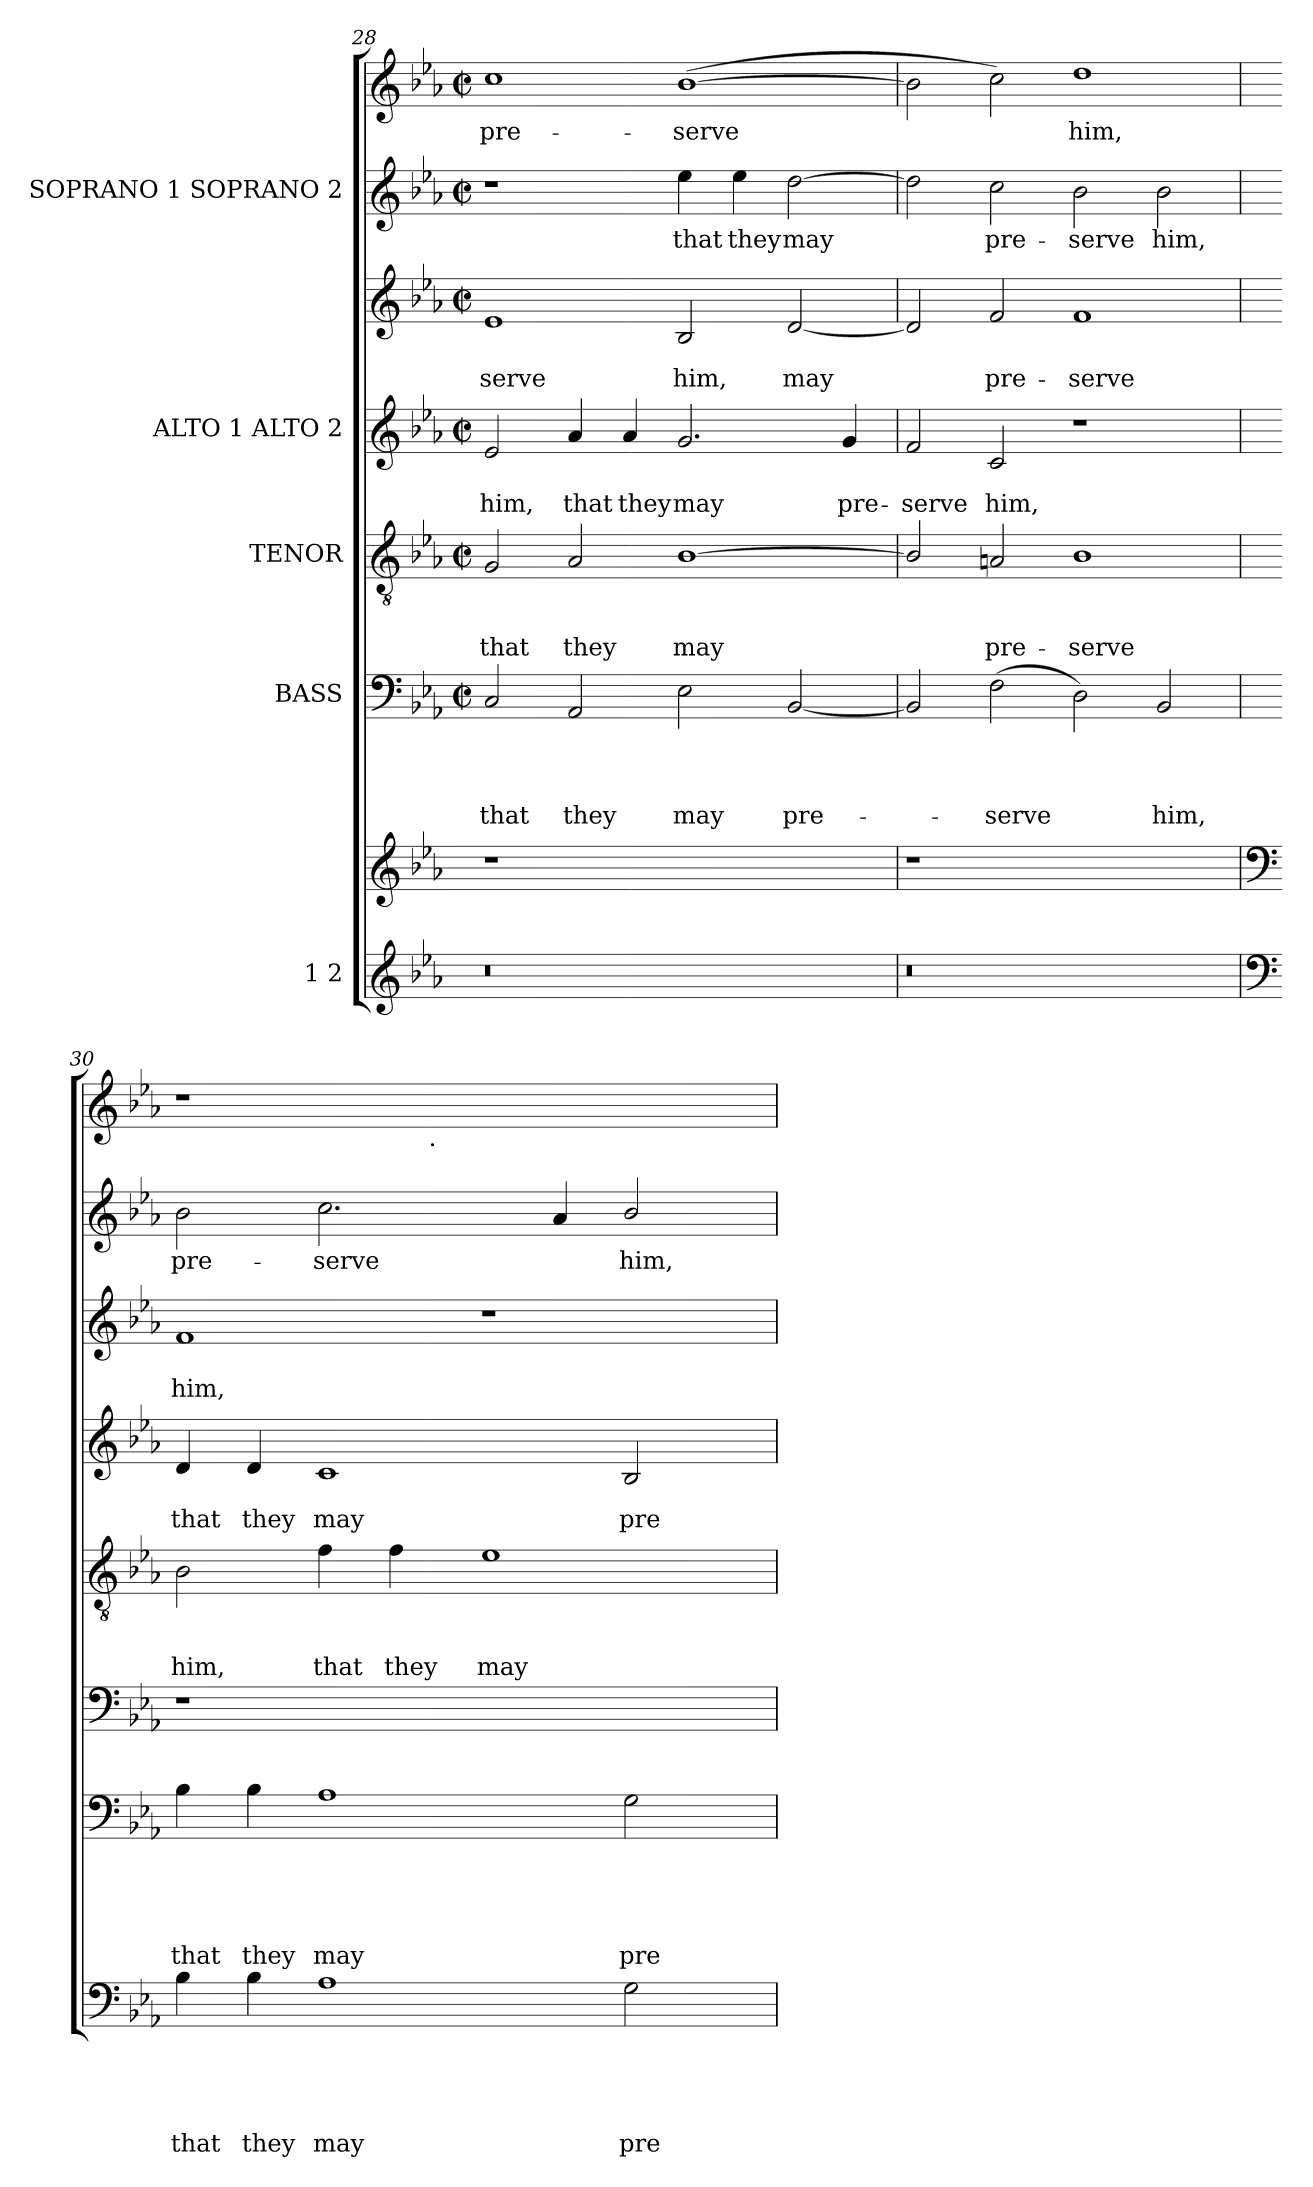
**kern	**text	**text	**text	**text	**text	**kern	**text	**text	**text	**text	**text	**kern	**text	**text	**text	**text	**kern	**text	**text	**text	**kern	**text	**text	**kern	**text	**text	**kern	**text	**kern	**text
*part5	*part5	*part5	*part5	*part5	*part5	*part5	*part5	*part5	*part5	*part5	*part5	*part4	*part4	*part4	*part4	*part4	*part3	*part3	*part3	*part3	*part2	*part2	*part2	*part2	*part2	*part2	*part1	*part1	*part1	*part1
*staff8	*staff8	*staff8	*staff8	*staff8	*staff8	*staff7	*staff7	*staff7	*staff7	*staff7	*staff7	*staff6	*staff6	*staff6	*staff6	*staff6	*staff5	*staff5	*staff5	*staff5	*staff4	*staff4	*staff4	*staff3	*staff3	*staff3	*staff2	*staff2	*staff1	*staff1
*I"1 2	*	*	*	*	*	*	*	*	*	*	*	*I"BASS	*	*	*	*	*I"TENOR	*	*	*	*I"ALTO 1 ALTO 2	*	*	*	*	*	*I"SOPRANO 1 SOPRANO 2	*	*	*
*clefG2	*	*	*	*	*	*clefG2	*	*	*	*	*	*clefF4	*	*	*	*	*clefGv2	*	*	*	*clefG2	*	*	*clefG2	*	*	*clefG2	*	*clefG2	*
*k[b-e-a-]	*	*	*	*	*	*k[b-e-a-]	*	*	*	*	*	*k[b-e-a-]	*	*	*	*	*k[b-e-a-]	*	*	*	*k[b-e-a-]	*	*	*k[b-e-a-]	*	*	*k[b-e-a-]	*	*k[b-e-a-]	*
*E-:	*	*	*	*	*	*E-:	*	*	*	*	*	*E-:	*	*	*	*	*E-:	*	*	*	*E-:	*	*	*E-:	*	*	*E-:	*	*E-:	*
*	*	*	*	*	*	*	*	*	*	*	*	*M2/2	*	*	*	*	*M2/2	*	*	*	*M2/2	*	*	*M2/2	*	*	*M2/2	*	*M2/2	*
*	*	*	*	*	*	*	*	*	*	*	*	*met(c|)	*	*	*	*	*met(c|)	*	*	*	*met(c|)	*	*	*met(c|)	*	*	*met(c|)	*	*met(c|)	*
=28	=28	=28	=28	=28	=28	=28	=28	=28	=28	=28	=28	=28	=28	=28	=28	=28	=28	=28	=28	=28	=28	=28	=28	=28	=28	=28	=28	=28	=28	=28
!	!	!	!	!	!	!	!	!	!	!	!	!	!	!	!	!LO:LY:b	!	!	!	!LO:LY:b	!	!	!LO:LY:b	!	!	!LO:LY:b	!	!	!	!LO:LY:b
0r	.	.	.	.	.	1r	.	.	.	.	.	2C/	.	.	.	that	2G/	.	.	that	2e-/	.	him,	1e-	.	serve	1r	.	1cc	pre-
!	!	!	!	!	!	!	!	!	!	!	!	!	!	!	!	!LO:LY:b	!	!	!	!LO:LY:b	!	!	!LO:LY:b	!	!	!	!	!	!	!
.	.	.	.	.	.	.	.	.	.	.	.	2AA-/	.	.	.	they	2A-/	.	.	they	4a-/	.	that	.	.	.	.	.	.	.
!	!	!	!	!	!	!	!	!	!	!	!	!	!	!	!	!	!	!	!	!	!	!	!LO:LY:b	!	!	!	!	!	!	!
.	.	.	.	.	.	.	.	.	.	.	.	.	.	.	.	.	.	.	.	.	4a-/	.	they	.	.	.	.	.	.	.
!	!	!	!	!	!	!	!	!	!	!	!	!	!	!	!	!LO:LY:b	!	!	!	!LO:LY:b	!	!	!LO:LY:b	!	!	!LO:LY:b	!	!LO:LY:b	!	!LO:LY:b
.	.	.	.	.	.	1ryy	.	.	.	.	.	2E-\	.	.	.	may	[<1B-	.	.	may	2.g/	.	may	2B-/	.	him,	4ee-\	that	(>[>1b-	-serve
!	!	!	!	!	!	!	!	!	!	!	!	!	!	!	!	!	!	!	!	!	!	!	!	!	!	!	!	!LO:LY:b	!	!
.	.	.	.	.	.	.	.	.	.	.	.	.	.	.	.	.	.	.	.	.	.	.	.	.	.	.	4ee-\	they	.	.
!	!	!	!	!	!	!	!	!	!	!	!	!	!	!	!	!LO:LY:b	!	!	!	!	!	!	!	!	!	!LO:LY:b	!	!LO:LY:b	!	!
.	.	.	.	.	.	.	.	.	.	.	.	[<2BB-/	.	.	.	pre-	.	.	.	.	.	.	.	[<2d/	.	may	[>2dd\	may	.	.
!	!	!	!	!	!	!	!	!	!	!	!	!	!	!	!	!	!	!	!	!	!	!	!LO:LY:b	!	!	!	!	!	!	!
.	.	.	.	.	.	.	.	.	.	.	.	.	.	.	.	.	.	.	.	.	4g/	.	pre-	.	.	.	.	.	.	.
=29	=29	=29	=29	=29	=29	=29	=29	=29	=29	=29	=29	=29	=29	=29	=29	=29	=29	=29	=29	=29	=29	=29	=29	=29	=29	=29	=29	=29	=29	=29
!	!	!	!	!	!	!	!	!	!	!	!	!	!	!	!	!	!	!	!	!	!	!	!LO:LY:b	!	!	!	!	!	!	!
0r	.	.	.	.	.	1r	.	.	.	.	.	2BB-/]	.	.	.	.	2B-/]	.	.	.	2f/	.	serve	2d/]	.	.	2dd\]	.	2b-\]	.
!	!	!	!	!	!	!	!	!	!	!	!	!	!	!	!	!LO:LY:b	!	!	!	!LO:LY:b	!	!	!LO:LY:b	!	!	!LO:LY:b	!	!LO:LY:b	!	!
.	.	.	.	.	.	.	.	.	.	.	.	(>2F\	.	.	.	-serve	2An/	.	.	pre-	2c/	.	him,	2f/	.	-pre-	2cc\	pre-	2cc\)	.
!	!	!	!	!	!	!	!	!	!	!	!	!	!	!	!	!	!	!	!	!LO:LY:b	!	!	!	!	!	!LO:LY:b	!	!LO:LY:b	!	!LO:LY:b
.	.	.	.	.	.	1ryy	.	.	.	.	.	2D\)	.	.	.	.	1B-	.	.	-serve	1r	.	.	1f	.	-serve	2b-\	-serve	1dd	him,
!	!	!	!	!	!	!	!	!	!	!	!	!	!	!	!	!LO:LY:b	!	!	!	!	!	!	!	!	!	!	!	!LO:LY:b	!	!
.	.	.	.	.	.	.	.	.	.	.	.	2BB-/	.	.	.	him,	.	.	.	.	.	.	.	.	.	.	2b-\	him,	.	.
!!LO:PB:g=z
=30	=30	=30	=30	=30	=30	=30	=30	=30	=30	=30	=30	=30	=30	=30	=30	=30	=30	=30	=30	=30	=30	=30	=30	=30	=30	=30	=30	=30	=30	=30
*clefF4	*	*	*	*	*	*clefF4	*	*	*	*	*	*	*	*	*	*	*	*	*	*	*	*	*	*	*	*	*	*	*	*
!	!	!	!	!	!LO:LY:b	!	!	!	!	!	!LO:LY:b	!	!	!	!	!	!	!	!	!LO:LY:b	!	!	!LO:LY:b	!	!	!LO:LY:b	!	!LO:LY:b	!	!
*	*	*	*	*	*	*	*	*	*	*	*	*	*	*	*	*	*	*	*	*	*	*	*	*	*	*	*	*	*^	*
4B-\	.	.	.	.	-that	4B-\	.	.	.	.	that	1r	.	.	.	.	2B-\	.	.	him,	4d/	.	that	1f	.	him,	2b-\	pre-	1r	2ryy	.
!	!	!	!	!	!LO:LY:b	!	!	!	!	!	!LO:LY:b	!	!	!	!	!	!	!	!	!	!	!	!LO:LY:b	!	!	!	!	!	!	!	!
4B-\	.	.	.	.	they	4B-\	.	.	.	.	they	.	.	.	.	.	.	.	.	.	4d/	.	they	.	.	.	.	.	.	.	.
!	!	!	!	!	!LO:LY:b	!	!	!	!	!	!LO:LY:b	!	!	!	!	!	!	!	!	!LO:LY:b	!	!	!LO:LY:b	!	!	!	!	!LO:LY:b	!	!	!
1A-	.	.	.	.	may	1A-	.	.	.	.	may	.	.	.	.	.	4f\	.	.	that	1c	.	may	.	.	.	2.cc\	-serve	.	4ryy	.
!	!	!	!	!	!	!	!	!	!	!	!	!	!	!	!	!	!	!	!	!LO:LY:b	!	!	!	!	!	!	!	!	!	!	!
.	.	.	.	.	.	.	.	.	.	.	.	.	.	.	.	.	4f\	.	.	they	.	.	.	.	.	.	.	.	.	16.ryy	.
!	!	!	!	!	!	!	!	!	!	!	!	!	!	!	!	!	!	!	!	!	!	!	!	!	!	!	!	!	!	!LO:TX:b:t=.	!
.	.	.	.	.	.	.	.	.	.	.	.	.	.	.	.	.	.	.	.	.	.	.	.	.	.	.	.	.	.	1ryy	.
!	!	!	!	!	!	!	!	!	!	!	!	!	!	!	!	!	!	!	!	!LO:LY:b	!	!	!	!	!	!	!	!	!	!	!
.	.	.	.	.	.	.	.	.	.	.	.	1ryy	.	.	.	.	1e-	.	.	may	.	.	.	1r	.	.	.	.	1ryy	.	.
.	.	.	.	.	.	.	.	.	.	.	.	.	.	.	.	.	.	.	.	.	.	.	.	.	.	.	4a-/	.	.	.	.
!	!	!	!	!	!LO:LY:b	!	!	!	!	!	!LO:LY:b	!	!	!	!	!	!	!	!	!	!	!	!LO:LY:b	!	!	!	!	!LO:LY:b	!	!	!
2G\	.	.	.	.	pre-	2G\	.	.	.	.	pre-	.	.	.	.	.	.	.	.	.	2B-/	.	pre-	.	.	.	2b-/	him,	.	.	.
.	.	.	.	.	.	.	.	.	.	.	.	.	.	.	.	.	.	.	.	.	.	.	.	.	.	.	.	.	.	8ryy	.
.	.	.	.	.	.	.	.	.	.	.	.	.	.	.	.	.	.	.	.	.	.	.	.	.	.	.	.	.	.	32ryy	.
*	*	*	*	*	*	*	*	*	*	*	*	*	*	*	*	*	*	*	*	*	*	*	*	*	*	*	*	*	*v	*v	*
=	=	=	=	=	=	=	=	=	=	=	=	=	=	=	=	=	=	=	=	=	=	=	=	=	=	=	=	=	=	=
*-	*-	*-	*-	*-	*-	*-	*-	*-	*-	*-	*-	*-	*-	*-	*-	*-	*-	*-	*-	*-	*-	*-	*-	*-	*-	*-	*-	*-	*-	*-
